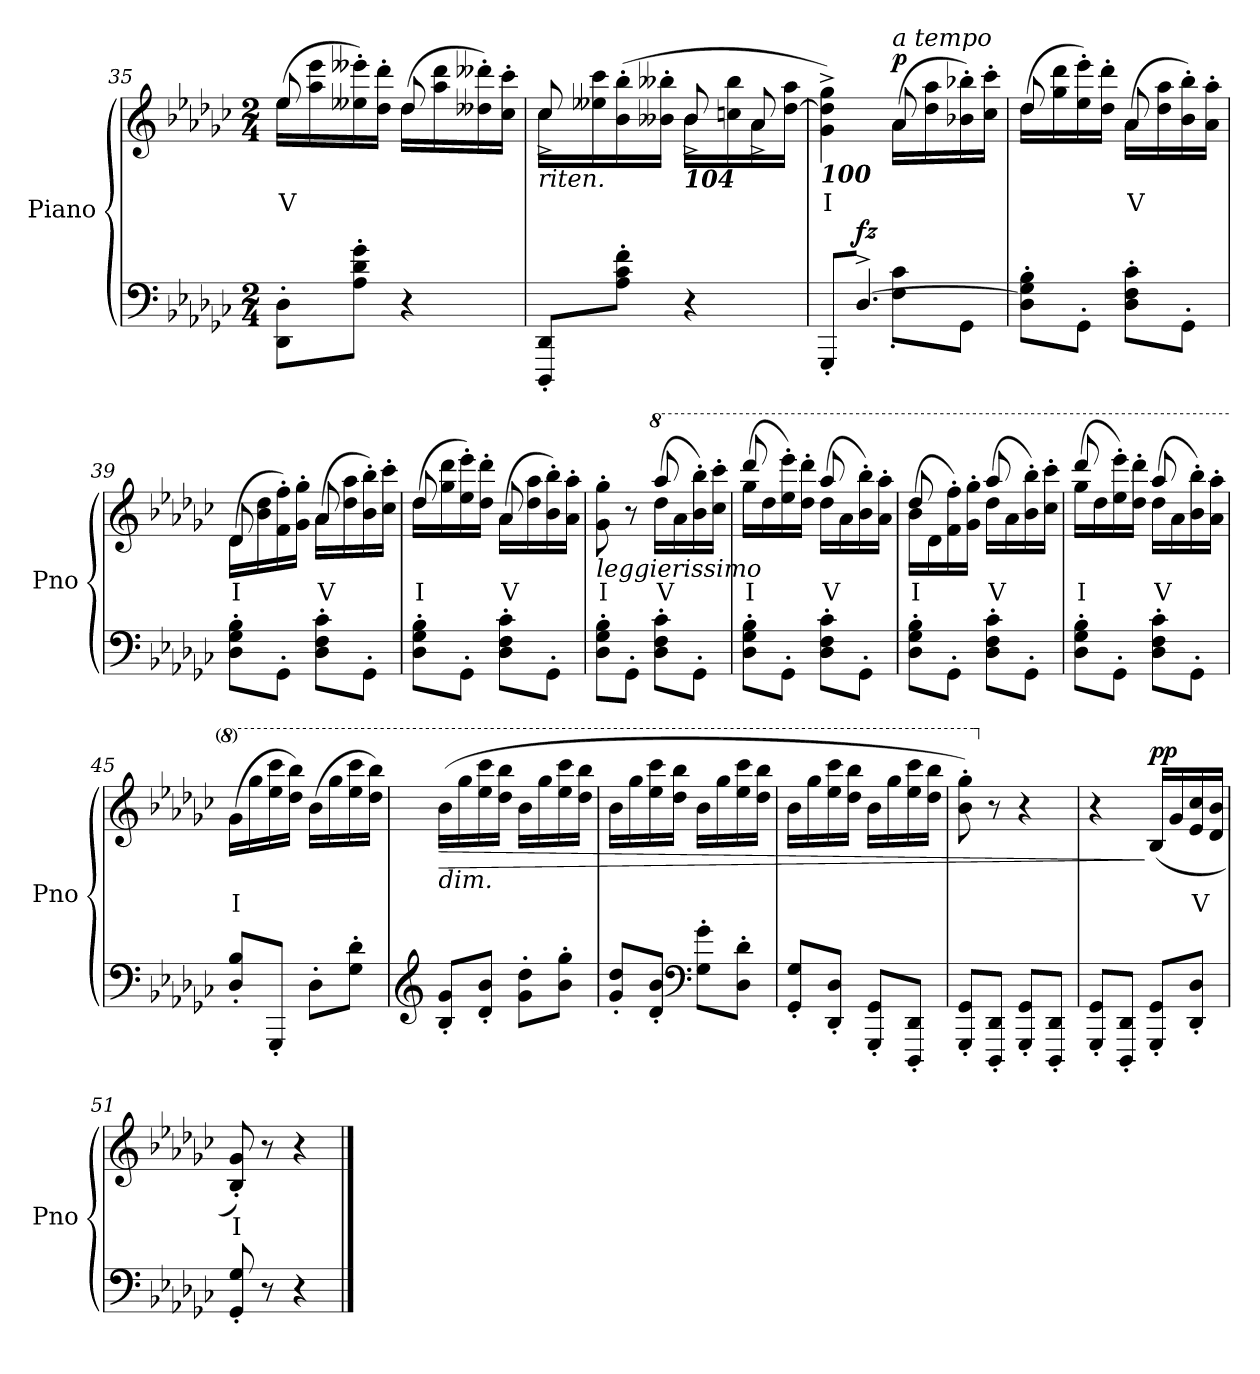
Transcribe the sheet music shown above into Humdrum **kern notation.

**kern	**kern	**text	**dynam
*part1	*part1	*part1	*part1
*staff2	*staff1	*staff1	*staff1/2
*I"Piano	*	*	*
*I'Pno	*	*	*
*clefF4	*clefG2	*	*
*k[b-e-a-d-g-c-]	*k[b-e-a-d-g-c-]	*	*
*M2/4	*M2/4	*	*
=35	=35	=35	=35
!	!	!LO:LY:b	!
*	*^	*	*
8DD-\' 8D-\'L	(>16ee-\LL	8ee-/	V	.
.	16aa-\ 16eee-\	.	.	.
8A-\' 8d-\' 8g-\'J	16ee--X\' 16eee--X\')	8ryy	.	.
.	16dd-\' 16ddd-\'JJ	.	.	.
4r	(>16dd-\LL	8dd-/	.	.
.	16aa-\ 16ddd-\	.	.	.
.	16dd--X\' 16ddd--X\')	8ryy	.	.
.	16cc-\' 16ccc-\'JJ	.	.	.
=36	=36	=36	=36	=36
!	!LO:TX:b:i:t=riten.	!	!	!
8DDD-/' 8DD-/'L	16cc-\LL	(>8cc-^/	.	.
.	16ee--X\ 16ccc-\	.	.	.
8A-\' 8c-\' 8f\'J	(16b-\' 16bb-\'	8ryy	.	.
.	16b--X\' 16bb--X\'JJ	.	.	.
!	!LO:TX:b:Bi:t=104	!	!	!
4r	16b--\LL	8b--^/	.	.
.	16ccn\ 16bb--\	.	.	.
.	16a-\	8a-^/	.	.
.	[16dd-\ 16aa-\JJ	.	.	.
=37	=37	=37	=37	=37
*^	*	*	*	*
!	!	!LO:TX:b:Bi:t=100	!	!	!
!	!	!	!	!LO:LY:b	!
8ryy	8GGG-'/L	4g-\^ 4dd-\]^ 4gg-\^)	4ryy	I	.
!	!	!	!	!	!LO:DY:a=2
[4.D-^/	8D-\Jyy	.	.	.	fz
!	!	!LO:TX:a:i:t=a tempo	!	!	!
!	!	!	!	!	!LO:DY:b
.	8F\' 8c-\'L	(>16a-\LL	8a-/	.	p
.	.	16dd-\ 16aa-\	.	.	.
.	8GG-\J	16b-X\' 16bb-X\')	8ryy	.	.
.	.	16cc-\' 16ccc-\'JJ	.	.	.
*v	*v	*	*	*	*
!!LO:LB:g=z	!!
=38	=38	=38	=38	=38
8D-\]' 8G-\' 8B-\'L	(>16dd-\LL	8dd-/	.	.
.	16gg-\ 16ddd-\	.	.	.
8GG-'\J	16ee-\' 16eee-\')	8ryy	.	.
.	16dd-\' 16ddd-\'JJ	.	.	.
!	!	!	!LO:LY:b	!
8D-\' 8F\' 8c-\'L	(>16a-\LL	8a-/	V	.
.	16dd-\ 16aa-\	.	.	.
8GG-'\J	16b-\' 16bb-\')	8ryy	.	.
.	16a-\' 16aa-\'JJ	.	.	.
=39	=39	=39	=39	=39
!	!	!	!LO:LY:b	!
8D-\' 8G-\' 8B-\'L	(>16d-\LL	8d-/	I	.
.	16b-\ 16dd-\	.	.	.
8GG-'\J	16f\' 16ff\')	8ryy	.	.
.	16g-\' 16gg-\'JJ	.	.	.
!	!	!	!LO:LY:b	!
8D-\' 8F\' 8c-\'L	(>16a-\LL	8a-/	V	.
.	16dd-\ 16aa-\	.	.	.
8GG-'\J	16b-\' 16bb-\')	8ryy	.	.
.	16cc-\' 16ccc-\'JJ	.	.	.
=40	=40	=40	=40	=40
!	!	!	!LO:LY:b	!
8D-\' 8G-\' 8B-\'L	(>16dd-\LL	8dd-/	I	.
.	16gg-\ 16ddd-\	.	.	.
8GG-'\J	16ee-\' 16eee-\')	8ryy	.	.
.	16dd-\' 16ddd-\'JJ	.	.	.
!	!	!	!LO:LY:b	!
8D-\' 8F\' 8c-\'L	(>16a-\LL	8a-/	V	.
.	16dd-\ 16aa-\	.	.	.
8GG-'\J	16b-\' 16bb-\')	8ryy	.	.
.	16a-\' 16aa-\'JJ	.	.	.
=41	=41	=41	=41	=41
!	!LO:TX:b:i:t=leggierissimo	!	!	!
!	!	!	!LO:LY:b	!
8D-\' 8G-\' 8B-\'L	8g-\' 8gg-\'	4ryy	I	.
8GG-'\J	8r	.	.	.
*	*8va	*	*	*
!	!	!	!LO:LY:b	!
8D-\' 8F\' 8c-\'L	(>16ddd-\LL	8aaa-/	V	.
.	16aa-\	.	.	.
8GG-'\J	16bb-\' 16bbb-\')	8ryy	.	.
.	16ccc-\' 16cccc-\'JJ	.	.	.
!!LO:PB:g=z	!!
=42	=42	=42	=42	=42
!	!	!	!LO:LY:b	!
8D-\' 8G-\' 8B-\'L	(>16ggg-\LL	8dddd-/	I	.
.	16ddd-\	.	.	.
8GG-'\J	16eee-\' 16eeee-\')	8ryy	.	.
.	16ddd-\' 16dddd-\'JJ	.	.	.
!	!	!	!LO:LY:b	!
8D-\' 8F\' 8c-\'L	(>16ddd-\LL	8aaa-/	V	.
.	16aa-\	.	.	.
8GG-'\J	16bb-\' 16bbb-\')	8ryy	.	.
.	16aa-\' 16aaa-\'JJ	.	.	.
=43	=43	=43	=43	=43
!	!	!	!LO:LY:b	!
8D-\' 8G-\' 8B-\'L	(>16bb-\LL	8ddd-/	I	.
.	16dd-\	.	.	.
8GG-'\J	16ff\' 16fff\')	8ryy	.	.
.	16gg-\' 16ggg-\'JJ	.	.	.
!	!	!	!LO:LY:b	!
8D-\' 8F\' 8c-\'L	(>16ddd-\LL	8aaa-/	V	.
.	16aa-\	.	.	.
8GG-'\J	16bb-\' 16bbb-\')	8ryy	.	.
.	16ccc-\' 16cccc-\'JJ	.	.	.
=44	=44	=44	=44	=44
!	!	!	!LO:LY:b	!
8D-\' 8G-\' 8B-\'L	(>16ggg-\LL	8dddd-/	I	.
.	16ddd-\	.	.	.
8GG-'\J	16eee-\' 16eeee-\')	8ryy	.	.
.	16ddd-\' 16dddd-\'JJ	.	.	.
!	!	!	!LO:LY:b	!
8D-\' 8F\' 8c-\'L	(>16ddd-\LL	8aaa-/	V	.
.	16aa-\	.	.	.
8GG-'\J	16bb-\' 16bbb-\')	8ryy	.	.
.	16aa-\' 16aaa-\'JJ	.	.	.
*	*v	*v	*	*
=45	=45	=45	=45
!	!	!LO:LY:b	!
8D-\' 8B-\'L	(>16gg-\LL	I	.
.	16ggg-\	.	.
8GGG-'/J	16eee-\ 16cccc-\	.	.
.	16ddd-\ 16bbb-\JJ)	.	.
8D-'\L	(>16bb-\LL	.	.
.	16ggg-\	.	.
8G-\' 8d-\'J	16eee-\ 16cccc-\	.	.
.	16ddd-\ 16bbb-\JJ)	.	.
!!LO:LB:g=z
=46	=46	=46	=46
*clefG2	*	*	*
!	!LO:TX:b:i:t=dim.	!	!
!	!	!	!LO:HP:b
8B-/' 8g-/'L	(>16bb-\LL	.	>
.	16ggg-\	.	.
8d-/' 8b-/'J	16eee-\ 16cccc-\	.	.
.	16ddd-\ 16bbb-\JJ	.	.
8g-\' 8dd-\'L	16bb-\LL	.	.
.	16ggg-\	.	.
8b-\' 8gg-\'J	16eee-\ 16cccc-\	.	.
.	16ddd-\ 16bbb-\JJ	.	.
=47	=47	=47	=47
8g-/' 8dd-/'L	16bb-\LL	.	.
.	16ggg-\	.	.
8d-/' 8b-/'J	16eee-\ 16cccc-\	.	.
.	16ddd-\ 16bbb-\JJ	.	.
*clefF4	*	*	*
8G-\' 8g-\'L	16bb-\LL	.	.
.	16ggg-\	.	.
8D-\' 8d-\'J	16eee-\ 16cccc-\	.	.
.	16ddd-\ 16bbb-\JJ	.	.
=48	=48	=48	=48
8GG-/' 8G-/'L	16bb-\LL	.	.
.	16ggg-\	.	.
8DD-/' 8D-/'J	16eee-\ 16cccc-\	.	.
.	16ddd-\ 16bbb-\JJ	.	.
8GGG-/' 8GG-/'L	16bb-\LL	.	.
.	16ggg-\	.	.
8DDD-/' 8DD-/'J	16eee-\ 16cccc-\	.	.
.	16ddd-\ 16bbb-\JJ	.	.
=49	=49	=49	=49
8GGG-/' 8GG-/'L	8bb-\' 8ggg-\')	.	.
*	*X8va	*	*
8DDD-/' 8DD-/'J	8r	.	.
8GGG-/' 8GG-/'L	4r	.	.
8DDD-/' 8DD-/'J	.	.	.
=50	=50	=50	=50
8GGG-/' 8GG-/'L	4r	.	.
8DDD-/' 8DD-/'J	.	.	.
!	!	!	!LO:DY:n=1:b
8GGG-/' 8GG-/'L	(>16B-/LL	.	] pp
.	16g-/	.	.
!	!	!LO:LY:b	!
8DD-/' 8D-/'J	16e-/ 16cc-/	V	.
.	16d-/ 16b-/JJ	.	.
=51	=51	=51	=51
!	!	!LO:LY:b	!
8GG-/' 8G-/'	8B-/' 8g-/')	I	.
8r	8r	.	.
4r	4r	.	.
==	==	==	==
*-	*-	*-	*-
